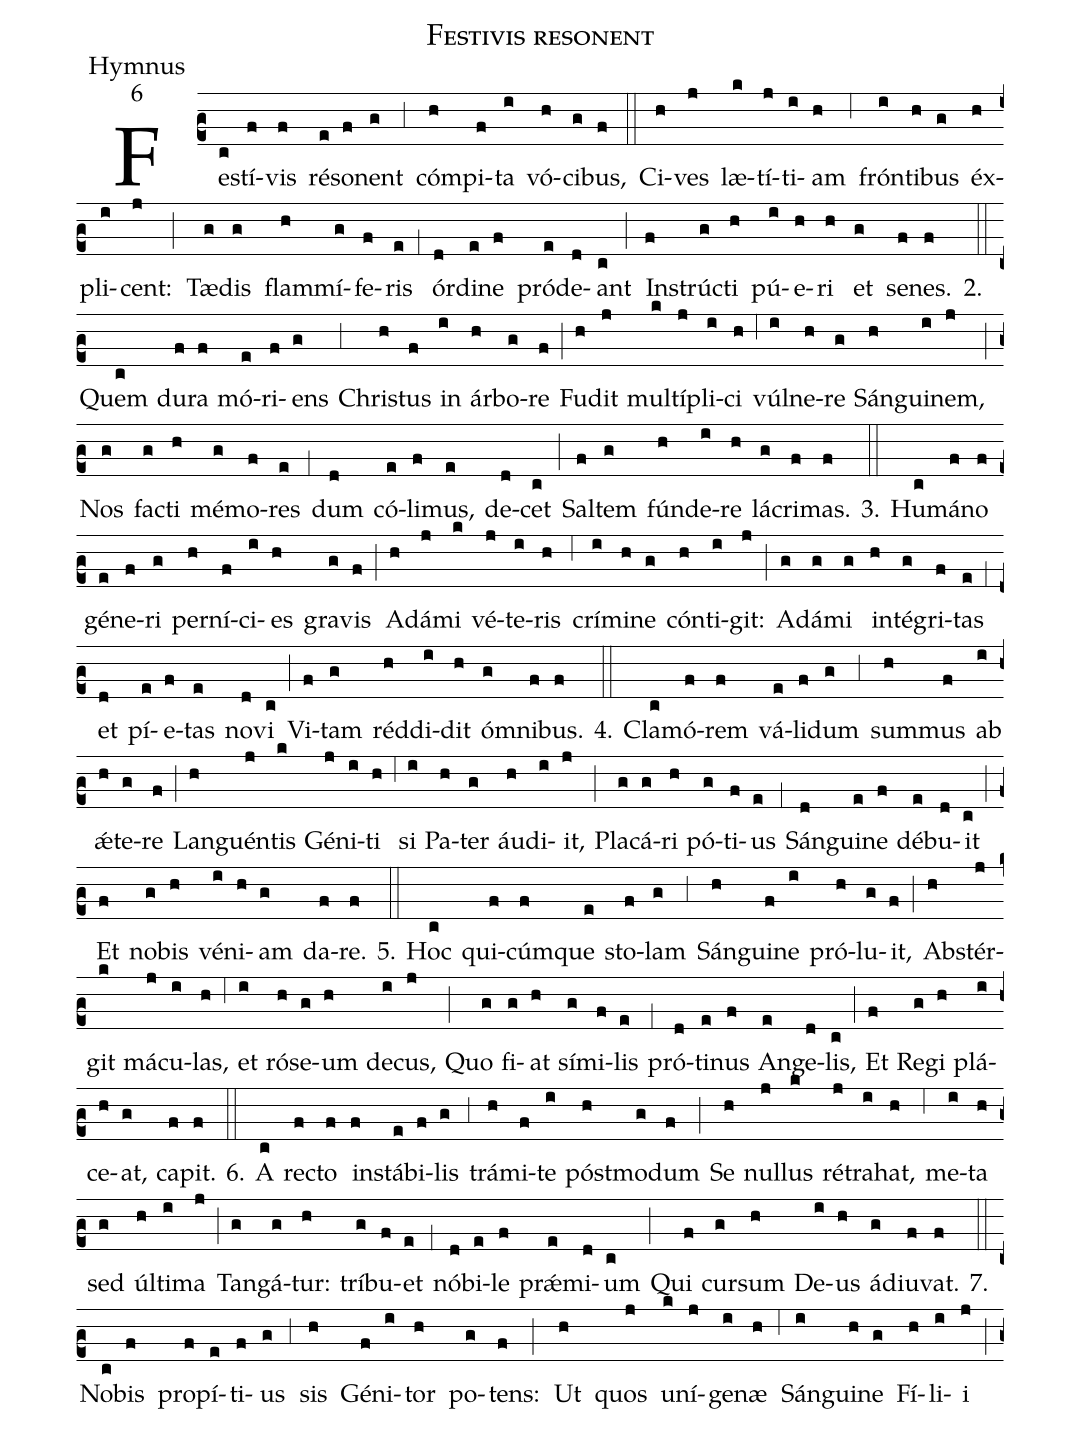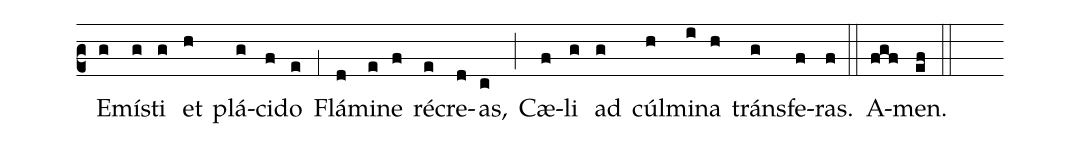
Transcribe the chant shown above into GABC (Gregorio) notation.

name:Festivis resonent;
office-part:Hymnus;
mode:6;
%%
(c2) Fe(c)stí(f)vis(f) ré(e)so(f)nent(g) (,3) cóm(h)pi(f)ta(i) vó(h)ci(g)bus,(f) (::)
Ci(h)ves(j) læ(k)tí(j)ti(i)am(h) (,6) frón(i)ti(h)bus(g) éx(h)pli(i)cent:(j) (;) Tæ(g)dis(g) flam(h)mí(g)fe(f)ris(e) (,1) ór(d)di(e)ne(f) pró(e)de(d)ant(c) (;) In(f)strú(g)cti(h) pú(i)e(h)ri(h) et(g) se(f)nes.(f) 2.(::) Quem(c) du(f)ra(f) mó(e)ri(f)ens(g) (,3) Chri(h)stus(f) in(i) ár(h)bo(g)re(f) (;) Fu(h)dit(j) mul(k)tí(j)pli(i)ci(h) (,6) vúl(i)ne(h)re(g) Sán(h)gui(i)nem,(j) (;) Nos(g) fa(g)cti(h) mé(g)mo(f)res(e) (,1) dum(d) có(e)li(f)mus,(e) de(d)cet(c) (;) Sal(f)tem(g) fún(h)de(i)re(h) lá(g)cri(f)mas.(f) 3.(::) Hu(c)má(f)no(f) gé(e)ne(f)ri(g) per(h)ní(f)ci(i)es(h) gra(g)vis(f) (;) A(h)dá(j)mi(k) vé(j)te(i)ris(h) (,6) crí(i)mi(h)ne(g) cón(h)ti(i)git:(j) (;) A(g)dá(g)mi(g) in(h)té(g)gri(f)tas(e) (,1) et(d) pí(e)e(f)tas(e) no(d)vi(c) (;) Vi(f)tam(g) réd(h)di(i)dit(h) ó(g)mni(f)bus.(f) 4.(::) Cla(c)mó(f)rem(f) vá(e)li(f)dum(g) (,3) sum(h)mus(f) ab(i) {<sp>'ae</sp>}(h)te(g)re(f) (;) Lan(h)guén(j)tis(k) Gé(j)ni(i)ti(h) (,6) si(i) Pa(h)ter(g) áu(h)di(i)it,(j) (;) Pla(g)cá(g)ri(h) pó(g)ti(f)us(e) (,1) Sán(d)gui(e)ne(f) dé(e)bu(d)it(c) (;) Et(f) no(g)bis(h) vé(i)ni(h)am(g) da(f)re.(f) 5.(::) Hoc(c) qui(f)cúm(f)que(e) sto(f)lam(g) (,3) Sán(h)gui(f)ne(i) pró(h)lu(g)it,(f) (;) Ab(h)stér(j)git(k) má(j)cu(i)las,(h) (,6) et(i) ró(h)se(g)um(h) de(i)cus,(j) (;) Quo(g) fi(g)at(h) sí(g)mi(f)lis(e) (,1) pró(d)ti(e)nus(f) An(e)ge(d)lis,(c) (;) Et(f) Re(g)gi(h) plá(i)ce(h)at,(g) ca(f)pit.(f) 6.(::) A(c) re(f)cto(f) in(f)stá(e)bi(f)lis(g) (,3) trá(h)mi(f)te(i) póst(h)mo(g)dum(f) (;) Se(h) nul(j)lus(k) ré(j)tra(i)hat,(h) (,6) me(i)ta(h) sed(g) úl(h)ti(i)ma(j) (;) Tan(g)gá(g)tur:(h) trí(g)bu(f)et(e) (,1) nó(d)bi(e)le(f) pr{<sp>'ae</sp>}(e)mi(d)um(c) (;) Qui(f) cur(g)sum(h) De(i)us(h) ád(g)iu(f)vat.(f) 7.(::) No(c)bis(f) pro(f)pí(e)ti(f)us(g) (,3) sis(h) Gé(f)ni(i)tor(h) po(g)tens:(f) (;) Ut(h) quos(j) u(k)ní(j)ge(i)næ(h) (,6) Sán(i)gui(h)ne(g) Fí(h)li(i)i(j) (;) E(g)mí(g)sti(g) et(h) plá(g)ci(f)do(e) (,1) Flá(d)mi(e)ne(f) ré(e)cre(d)as,(c) (;) Cæ(f)li(g) ad(g) cúl(h)mi(i)na(h) trán(g)sfe(f)ras.(f) (::)
A(fgf)men.(ef) (::)
